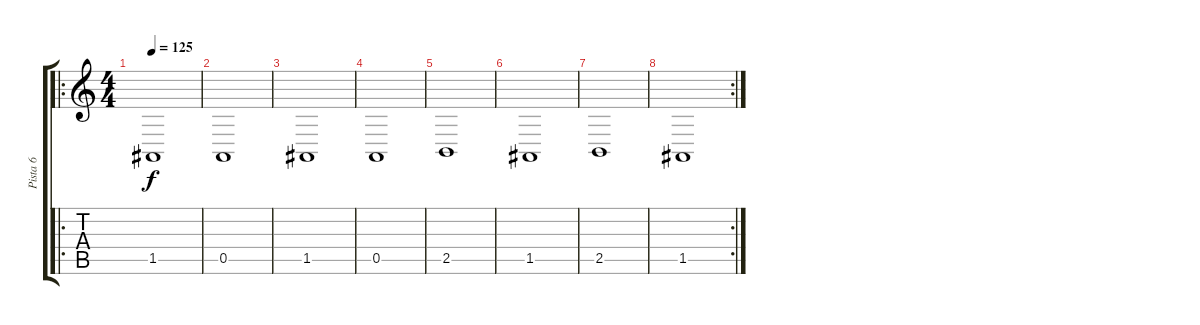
\track ("Pista 6" "Pista 6") {instrument acousticgrandpiano}
\staff {score tabs}
\tuning (E4 B3 G3 D3 A2 E2) {hide}
\ro
\ts (4 4)
\tempo 125
\clef g2
\ks c
1.5.1{dy f} |
0.5.1 |
1.5.1 |
0.5.1 |
2.5.1 |
1.5.1 |
2.5.1 |
\rc 2
1.5.1
